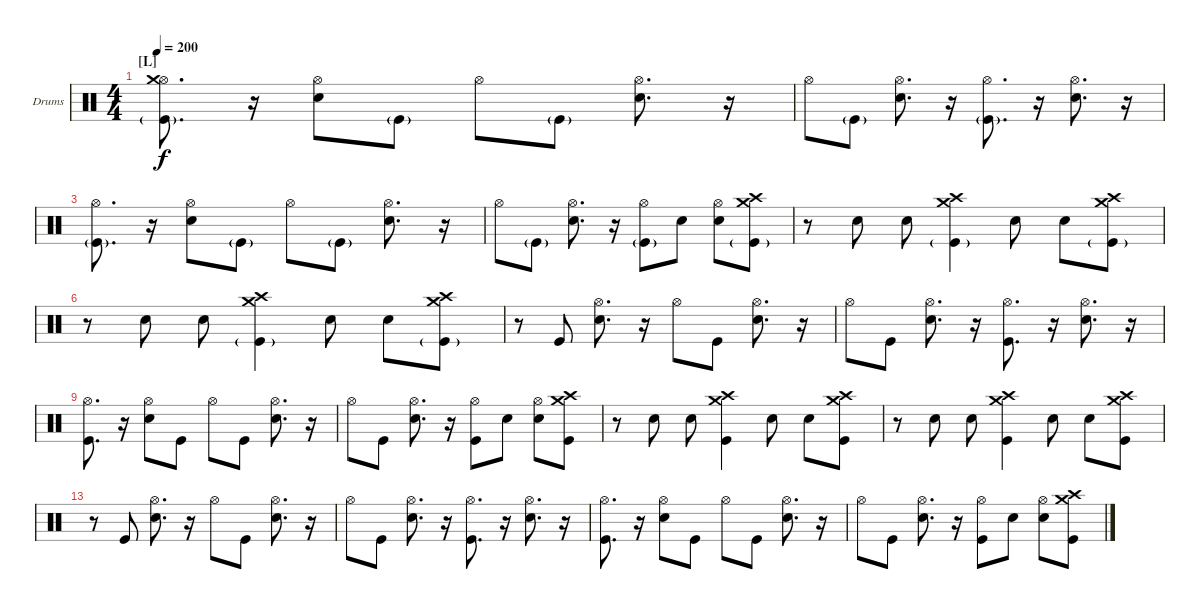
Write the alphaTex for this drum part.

\bracketExtendMode nobrackets
\firstSystemTrackNameOrientation horizontal
\otherSystemsTrackNameOrientation horizontal
\defaultBarNumberDisplay FirstOfSystem
\track ("Drum2" "Drums") {instrument percussion}
\staff {score}
\articulation defaults
\ts (4 4)
\section ("L" "")
\tempo 200
\clef neutral
\scale
0.25
\ks c
("Kick (hit)"{g} "Hi-Hat (open)" "Crash medium (hit)").8{d dy f} r.16 ("Snare (hit) 2" "Hi-Hat (open)").8 "Kick (hit)"{g}.8 "Hi-Hat (open)".8 "Kick (hit)"{g}.8 ("Snare (hit) 2" "Hi-Hat (open)").8{d} r.16 |
\scale
0.25 "Hi-Hat (open)".8 "Kick (hit)"{g}.8 ("Snare (hit) 2" "Hi-Hat (open)").8{d} r.16 ("Kick (hit)"{g} "Hi-Hat (open)").8{d} r.16 ("Snare (hit) 2" "Hi-Hat (open)").8{d} r.16 |
\scale
0.25 ("Kick (hit)"{g} "Hi-Hat (open)").8{d} r.16 ("Snare (hit) 2" "Hi-Hat (open)").8 "Kick (hit)"{g}.8 "Hi-Hat (open)".8 "Kick (hit)"{g}.8 ("Snare (hit) 2" "Hi-Hat (open)").8{d} r.16 |
\scale
0.25 "Hi-Hat (open)".8 "Kick (hit)"{g}.8 ("Snare (hit) 2" "Hi-Hat (open)").8{d} r.16 ("Kick (hit)"{g} "Hi-Hat (open)").8 "Snare (hit) 2".8 ("Snare (hit) 2" "Hi-Hat (open)").8 ("Kick (hit)"{g} "Crash medium (hit)" "Crash high (hit)").8 |
\scale
0.25 r.8 "Snare (hit) 2".8 "Snare (hit) 2".8 ("Kick (hit)"{g} "Crash medium (hit)" "Crash high (hit)").4 "Snare (hit) 2".8 "Snare (hit) 2".8 ("Kick (hit)"{g} "Crash medium (hit)" "Crash high (hit)").8 |
\scale
0.25 r.8 "Snare (hit) 2".8 "Snare (hit) 2".8 ("Kick (hit)"{g} "Crash medium (hit)" "Crash high (hit)").4 "Snare (hit) 2".8 "Snare (hit) 2".8 ("Kick (hit)"{g} "Crash medium (hit)" "Crash high (hit)").8 |
\scale
0.25 r.8 "Kick (hit)".8 ("Snare (hit) 2" "Hi-Hat (open)").8{d} r.16 "Hi-Hat (open)".8 "Kick (hit)".8 ("Snare (hit) 2" "Hi-Hat (open)").8{d} r.16 |
\scale
0.25 "Hi-Hat (open)".8 "Kick (hit)".8 ("Snare (hit) 2" "Hi-Hat (open)").8{d} r.16 ("Kick (hit)" "Hi-Hat (open)").8{d} r.16 ("Snare (hit) 2" "Hi-Hat (open)").8{d} r.16 |
\scale
0.25 ("Kick (hit)" "Hi-Hat (open)").8{d} r.16 ("Snare (hit) 2" "Hi-Hat (open)").8 "Kick (hit)".8 "Hi-Hat (open)".8 "Kick (hit)".8 ("Snare (hit) 2" "Hi-Hat (open)").8{d} r.16 |
\scale
0.25 "Hi-Hat (open)".8 "Kick (hit)".8 ("Snare (hit) 2" "Hi-Hat (open)").8{d} r.16 ("Kick (hit)" "Hi-Hat (open)").8 "Snare (hit) 2".8 ("Snare (hit) 2" "Hi-Hat (open)").8 ("Kick (hit)" "Crash medium (hit)" "Crash high (hit)").8 |
\scale
0.25 r.8 "Snare (hit) 2".8 "Snare (hit) 2".8 ("Kick (hit)" "Crash medium (hit)" "Crash high (hit)").4 "Snare (hit) 2".8 "Snare (hit) 2".8 ("Kick (hit)" "Crash medium (hit)" "Crash high (hit)").8 |
\scale
0.25 r.8 "Snare (hit) 2".8 "Snare (hit) 2".8 ("Kick (hit)" "Crash medium (hit)" "Crash high (hit)").4 "Snare (hit) 2".8 "Snare (hit) 2".8 ("Kick (hit)" "Crash medium (hit)" "Crash high (hit)").8 |
\scale
0.25 r.8 "Kick (hit)".8 ("Snare (hit) 2" "Hi-Hat (open)").8{d} r.16 "Hi-Hat (open)".8 "Kick (hit)".8 ("Snare (hit) 2" "Hi-Hat (open)").8{d} r.16 |
\scale
0.25 "Hi-Hat (open)".8 "Kick (hit)".8 ("Snare (hit) 2" "Hi-Hat (open)").8{d} r.16 ("Kick (hit)" "Hi-Hat (open)").8{d} r.16 ("Snare (hit) 2" "Hi-Hat (open)").8{d} r.16 |
\scale
0.25 ("Kick (hit)" "Hi-Hat (open)").8{d} r.16 ("Snare (hit) 2" "Hi-Hat (open)").8 "Kick (hit)".8 "Hi-Hat (open)".8 "Kick (hit)".8 ("Snare (hit) 2" "Hi-Hat (open)").8{d} r.16 |
\scale
0.25 "Hi-Hat (open)".8 "Kick (hit)".8 ("Snare (hit) 2" "Hi-Hat (open)").8{d} r.16 ("Kick (hit)" "Hi-Hat (open)").8 "Snare (hit) 2".8 ("Snare (hit) 2" "Hi-Hat (open)").8 ("Kick (hit)" "Crash medium (hit)" "Crash high (hit)").8
